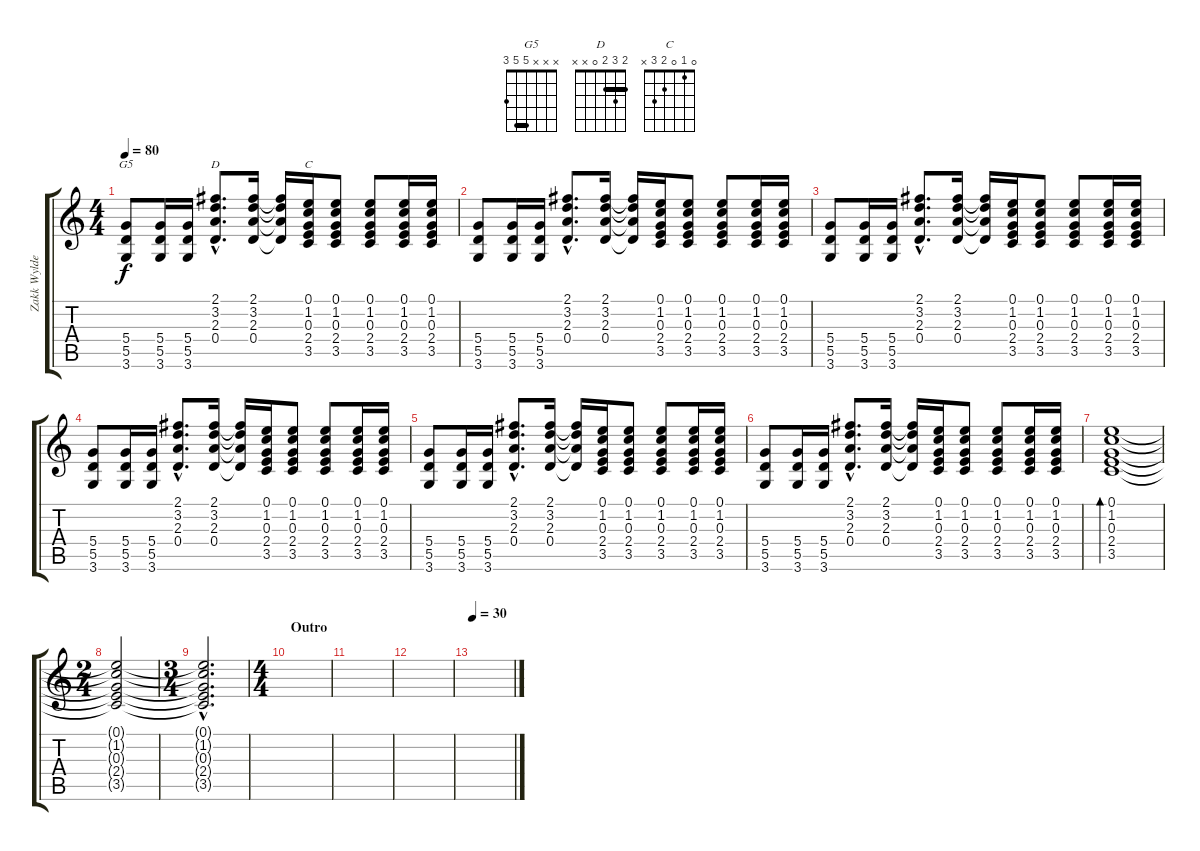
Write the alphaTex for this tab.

\track ("Zakk Wylde (Rhythm Guitar)" "Zakk Wylde") {instrument acousticguitarsteel}
\staff {score tabs}
\tuning (E4 B3 G3 D3 A2 E2) {hide}
\chord ("G5" x x x 5 5 3) {barre 5}
\chord ("D" 2 3 2 0 x x) {barre 2}
\chord ("C" 0 1 0 2 3 x)
\ts (4 4)
\tempo 80
\clef g2
\ks c
(5.4 5.5 3.6).8{ch "G5" dy f} (5.4 5.5 3.6).16 (5.4 5.5 3.6).16 (2.1{hac} 3.2{hac} 2.3{hac} 0.4{hac}).8{d ch "D"} (2.1 3.2 2.3 0.4).16 (2.1{t} 3.2{t} 2.3{t} 0.4{t}).16 (0.1 1.2 0.3 2.4 3.5).16{ch "C"} (0.1 1.2 0.3 2.4 3.5).8 (0.1 1.2 0.3 2.4 3.5).8 (0.1 1.2 0.3 2.4 3.5).16 (0.1 1.2 0.3 2.4 3.5).16 |
(5.4 5.5 3.6).8 (5.4 5.5 3.6).16 (5.4 5.5 3.6).16 (2.1{hac} 3.2{hac} 2.3{hac} 0.4{hac}).8{d} (2.1 3.2 2.3 0.4).16 (2.1{t} 3.2{t} 2.3{t} 0.4{t}).16 (0.1 1.2 0.3 2.4 3.5).16 (0.1 1.2 0.3 2.4 3.5).8 (0.1 1.2 0.3 2.4 3.5).8 (0.1 1.2 0.3 2.4 3.5).16 (0.1 1.2 0.3 2.4 3.5).16 |
(5.4 5.5 3.6).8 (5.4 5.5 3.6).16 (5.4 5.5 3.6).16 (2.1{hac} 3.2{hac} 2.3{hac} 0.4{hac}).8{d} (2.1 3.2 2.3 0.4).16 (2.1{t} 3.2{t} 2.3{t} 0.4{t}).16 (0.1 1.2 0.3 2.4 3.5).16 (0.1 1.2 0.3 2.4 3.5).8 (0.1 1.2 0.3 2.4 3.5).8 (0.1 1.2 0.3 2.4 3.5).16 (0.1 1.2 0.3 2.4 3.5).16 |
(5.4 5.5 3.6).8 (5.4 5.5 3.6).16 (5.4 5.5 3.6).16 (2.1{hac} 3.2{hac} 2.3{hac} 0.4{hac}).8{d} (2.1 3.2 2.3 0.4).16 (2.1{t} 3.2{t} 2.3{t} 0.4{t}).16 (0.1 1.2 0.3 2.4 3.5).16 (0.1 1.2 0.3 2.4 3.5).8 (0.1 1.2 0.3 2.4 3.5).8 (0.1 1.2 0.3 2.4 3.5).16 (0.1 1.2 0.3 2.4 3.5).16 |
(5.4 5.5 3.6).8 (5.4 5.5 3.6).16 (5.4 5.5 3.6).16 (2.1{hac} 3.2{hac} 2.3{hac} 0.4{hac}).8{d} (2.1 3.2 2.3 0.4).16 (2.1{t} 3.2{t} 2.3{t} 0.4{t}).16 (0.1 1.2 0.3 2.4 3.5).16 (0.1 1.2 0.3 2.4 3.5).8 (0.1 1.2 0.3 2.4 3.5).8 (0.1 1.2 0.3 2.4 3.5).16 (0.1 1.2 0.3 2.4 3.5).16 |
(5.4 5.5 3.6).8 (5.4 5.5 3.6).16 (5.4 5.5 3.6).16 (2.1{hac} 3.2{hac} 2.3{hac} 0.4{hac}).8{d} (2.1 3.2 2.3 0.4).16 (2.1{t} 3.2{t} 2.3{t} 0.4{t}).16 (0.1 1.2 0.3 2.4 3.5).16 (0.1 1.2 0.3 2.4 3.5).8 (0.1 1.2 0.3 2.4 3.5).8 (0.1 1.2 0.3 2.4 3.5).16 (0.1 1.2 0.3 2.4 3.5).16 |
(0.1 1.2 0.3 2.4 3.5).1{bd 120} |
\ts (2 4)
(0.1{t} 1.2{t} 0.3{t} 2.4{t} 3.5{t}).2 |
\ts (3 4)
(0.1{hac t} 1.2{hac t} 0.3{hac t} 2.4{hac t} 3.5{hac t}).2{d} |
\ts (4 4)
\section ("" "Outro")
|
|
|
\tempo 30
